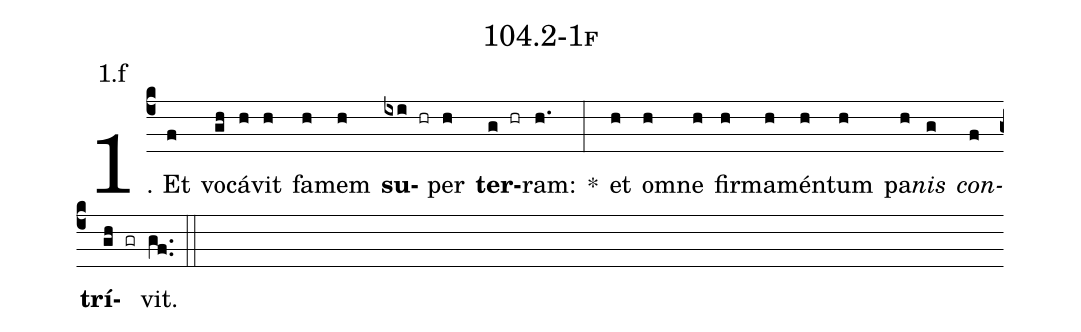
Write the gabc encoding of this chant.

name: 104.2-1f;
annotation: 1.f;
%%
(c4)1. Et(f) vo(gh)cá(h)vit(h) fa(h)mem(h) <b>su</b>(ixi hr)per(h) <b>ter</b>(g hr)ram:(h.) *(:) et(h) om(h)ne(h) fir(h)ma(h)mén(h)tum(h) pa(h)<i>nis</i>(g) <i>con</i>(f)<b>trí</b>(gh gr)vit.(gf..) (::)


%E(h) u(h) o(g) u(f) a(gh) e.(gf..) (::)
